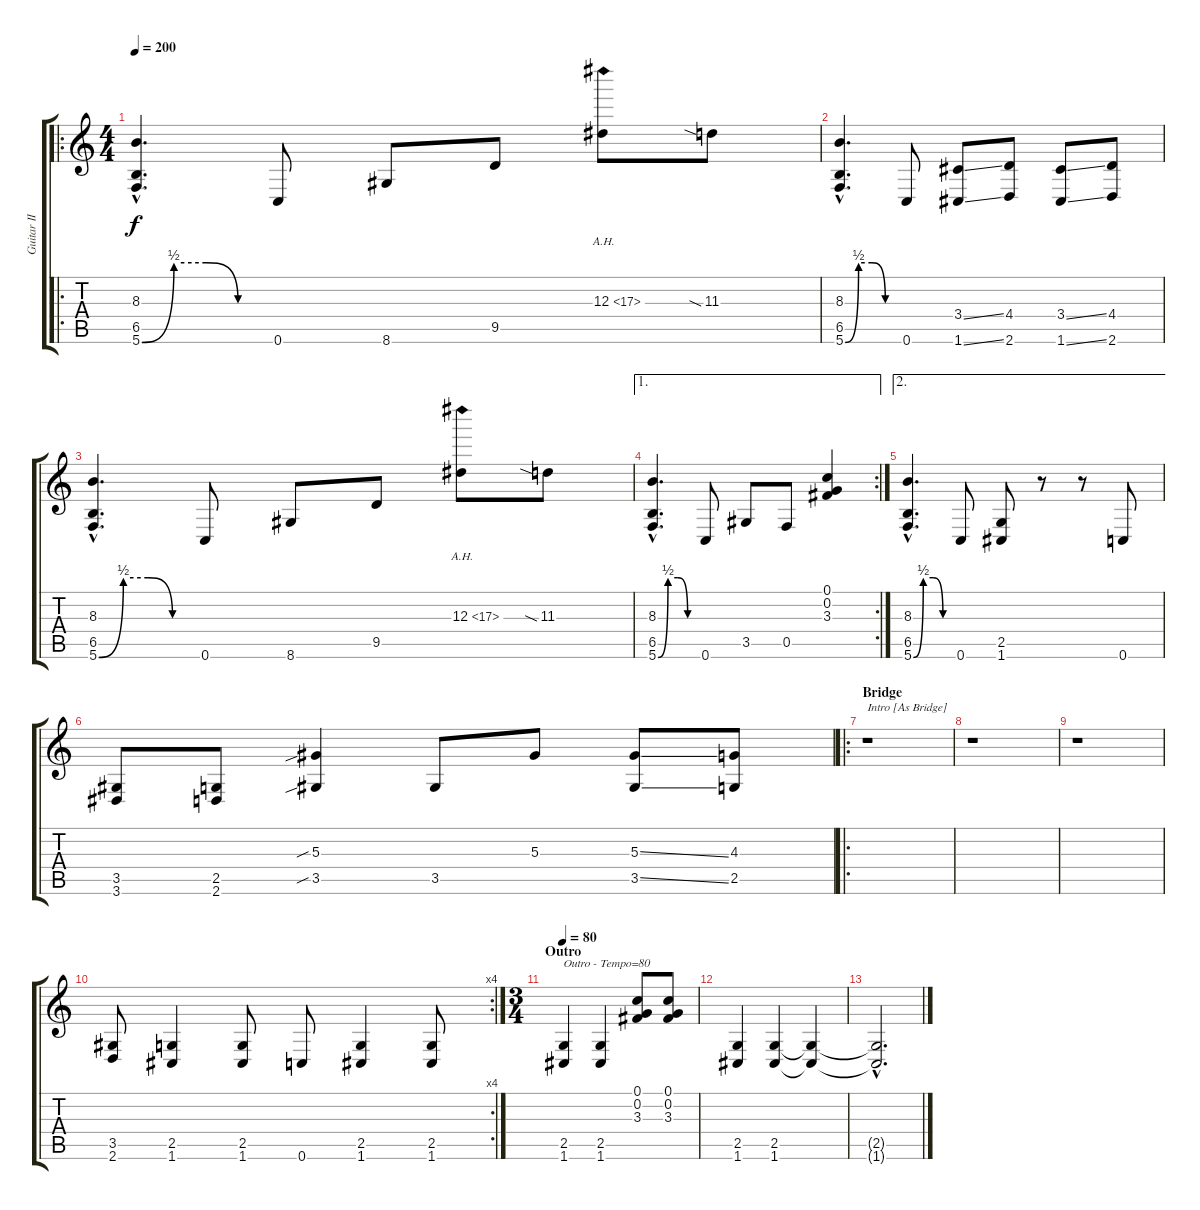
\track ("Guitar II [Daniel Mongrain]" "Guitar II ") {instrument distortionguitar}
\staff {score tabs}
\tuning (C4 G3 Eb3 Bb2 F2 C2) {hide}
\ro
\ts (4 4)
\tempo 200
\clef g2
\ks c
(8.3{hac} 6.5{hac} 5.6{be (custom 0 0 15 2 30 2 45 0 60 0) hac}).4{d dy f} 0.6.8 8.6.8 9.5.8 12.3{ah 5}.8 11.3{sia}.8 |
(8.3{hac} 6.5{hac} 5.6{be (custom 0 0 15 2 30 2 45 0 60 0) hac}).4{d} 0.6.8 (3.4{ss} 1.6{ss}).8 (4.4 2.6).8 (3.4{ss} 1.6{ss}).8 (4.4 2.6).8 |
(8.3{hac} 6.5{hac} 5.6{be (custom 0 0 15 2 30 2 45 0 60 0) hac}).4{d} 0.6.8 8.6.8 9.5.8 12.3{ah 5}.8 11.3{sia}.8 |
\ae 1
\rc 2
(8.3{hac} 6.5{hac} 5.6{be (custom 0 0 15 2 30 2 45 0 60 0) hac}).4{d} 0.6.8 3.5.8 0.5.8 (0.1 0.2 3.3).4 |
\ae 2
(8.3{hac} 6.5{hac} 5.6{be (custom 0 0 15 2 30 2 45 0 60 0) hac}).4{d} 0.6.8 (2.5 1.6).8 r.8 r.8 0.6.8 |
(3.5 3.6).8 (2.5 2.6).8 (5.3{sib} 3.5{sib}).4 3.5.8 5.3.8 (5.3{ss} 3.5{ss}).8 (4.3 2.5).8 |
\ro
\section ("" "Bridge")
r.1{txt "Intro [As Bridge]"} |
r.1 |
r.1 |
\rc 4
(3.5 2.6).8 (2.5 1.6).4 (2.5 1.6).8 0.6.8 (2.5 1.6).4 (2.5 1.6).8 |
\ts (3 4)
\section ("" "Outro")
\tempo 80
(2.5 1.6).4{txt "Outro - Tempo=80"} (2.5 1.6).4 (0.1 0.2 3.3).8 (0.1 0.2 3.3).8 |
(2.5 1.6).4 (2.5 1.6).4 (2.5{t} 1.6{t}).4 |
(2.5{hac t} 1.6{hac t}).2{d}
